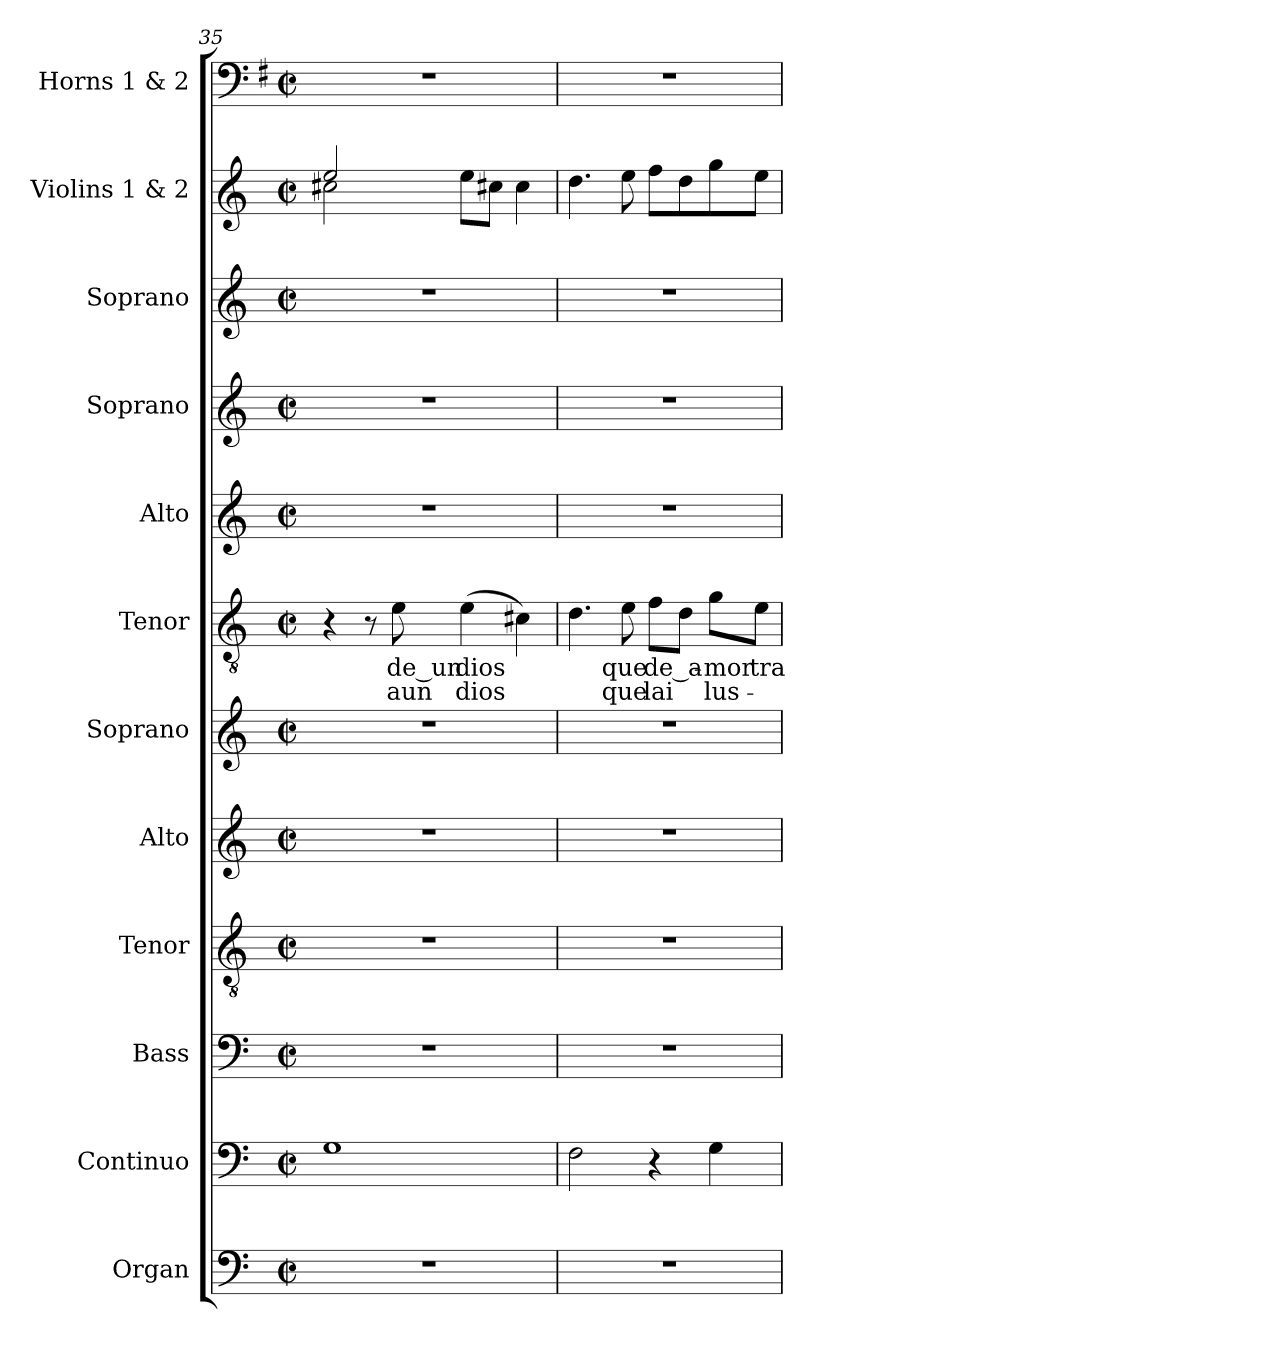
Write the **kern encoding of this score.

**kern	**kern	**kern	**kern	**kern	**kern	**kern	**text	**text	**kern	**kern	**kern	**kern	**kern
*part12	*part11	*part10	*part9	*part8	*part7	*part6	*part6	*part6	*part5	*part4	*part3	*part2	*part1
*staff12	*staff11	*staff10	*staff9	*staff8	*staff7	*staff6	*staff6	*staff6	*staff5	*staff4	*staff3	*staff2	*staff1
*I"Organ	*I"Continuo	*I"Bass	*I"Tenor	*I"Alto	*I"Soprano	*I"Tenor	*	*	*I"Alto	*I"Soprano	*I"Soprano	*I"Violins 1 & 2	*I"Horns 1 & 2
*I'Org.	*I'Cont.	*I'B.	*I'T.	*I'A.	*I'S.	*I'T.	*	*	*I'A.	*I'S.	*I'S.	*I'Vlns	*I'Hns.
*clefF4	*clefF4	*clefF4	*clefGv2	*clefG2	*clefG2	*clefGv2	*	*	*clefG2	*clefG2	*clefG2	*clefG2	*clefF4
*	*	*	*ITrd7c12	*	*	*ITrd7c12	*	*	*	*	*	*	*ITrd4c7
*k[]	*k[]	*k[]	*k[]	*k[]	*k[]	*k[]	*	*	*k[]	*k[]	*k[]	*k[]	*k[]
*C:	*C:	*C:	*C:	*C:	*C:	*C:	*	*	*C:	*C:	*C:	*C:	*C:
*M2/2	*M2/2	*M2/2	*M2/2	*M2/2	*M2/2	*M2/2	*	*	*M2/2	*M2/2	*M2/2	*M2/2	*M2/2
*met(c|)	*met(c|)	*met(c|)	*met(c|)	*met(c|)	*met(c|)	*met(c|)	*	*	*met(c|)	*met(c|)	*met(c|)	*met(c|)	*met(c|)
=35	=35	=35	=35	=35	=35	=35	=35	=35	=35	=35	=35	=35	=35
*	*	*	*	*	*	*	*	*	*	*	*	*^	*
1r	1Gi	1r	1r	1r	1r	4r	.	.	1r	1r	1r	2eei/	2cc#Xi\	1r
.	.	.	.	.	.	8r	.	.	.	.	.	.	.	.
!	!	!	!	!	!	!	!LO:LY:b:color=#000000	!LO:LY:b:color=#000000	!	!	!	!	!	!
.	.	.	.	.	.	8Ei\	de_un	aun	.	.	.	.	.	.
!	!	!	!	!	!	!	!LO:LY:b:color=#000000	!LO:LY:b:color=#000000	!	!	!	!	!	!
.	.	.	.	.	.	(4Ei\	dios	dios	.	.	.	8eei\L	2ryy	.
.	.	.	.	.	.	.	.	.	.	.	.	8cc#Xi\J	.	.
.	.	.	.	.	.	4C#Xi\)	.	.	.	.	.	4cc#i\	.	.
*	*	*	*	*	*	*	*	*	*	*	*	*v	*v	*
=36	=36	=36	=36	=36	=36	=36	=36	=36	=36	=36	=36	=36	=36
1r	2Fi\	1r	1r	1r	1r	4.Di\	.	.	1r	1r	1r	4.ddi\	1r
!	!	!	!	!	!	!	!LO:LY:b:color=#000000	!LO:LY:b:color=#000000	!	!	!	!	!
.	.	.	.	.	.	8Ei\	que	que	.	.	.	8eei\	.
!	!	!	!	!	!	!	!LO:LY:b:color=#000000	!LO:LY:b:color=#000000	!	!	!	!	!
.	4r	.	.	.	.	8Fi\L	de_a-	lai	.	.	.	8ffi\L	.
.	.	.	.	.	.	8Di\J	.	.	.	.	.	8ddi\	.
!	!	!	!	!	!	!	!LO:LY:b:color=#000000	!LO:LY:b:color=#000000	!	!	!	!	!
.	4Gi\	.	.	.	.	8Gi\L	-mor	lus-	.	.	.	8ggi\	.
!	!	!	!	!	!	!	!LO:LY:b:color=#000000	!	!	!	!	!	!
.	.	.	.	.	.	8Ei\J	-tra	.	.	.	.	8eei\J	.
=	=	=	=	=	=	=	=	=	=	=	=	=	=
*-	*-	*-	*-	*-	*-	*-	*-	*-	*-	*-	*-	*-	*-
